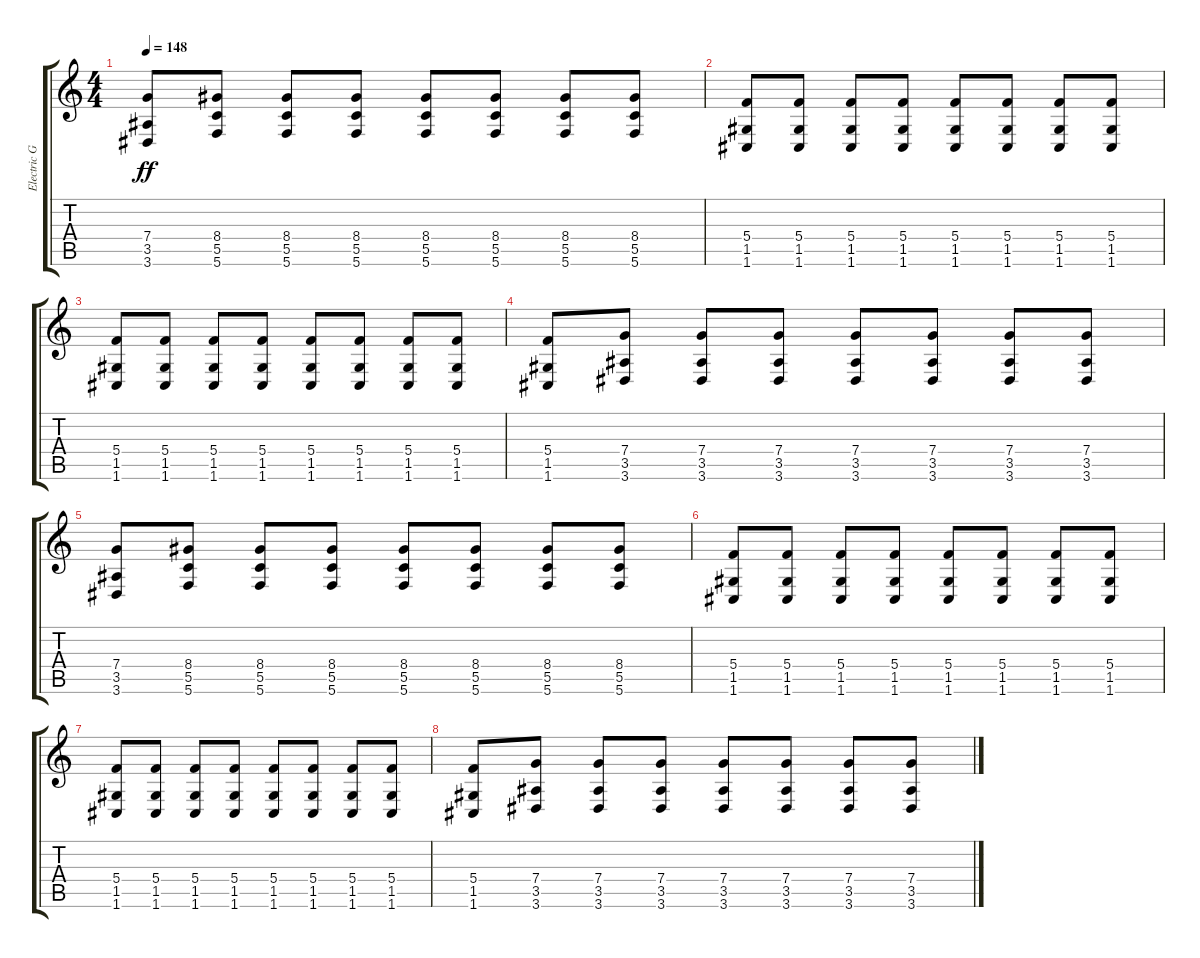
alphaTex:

\track ("Electric Guitar 2" "Electric G") {instrument overdrivenguitar}
\staff {score tabs}
\tuning (D4 A3 F3 C3 G2 C2) {hide}
\ts (4 4)
\tempo 148
\clef g2
\ks c
(7.4 3.5 3.6).8{dy ff} (8.4 5.5 5.6).8 (8.4 5.5 5.6).8 (8.4 5.5 5.6).8 (8.4 5.5 5.6).8 (8.4 5.5 5.6).8 (8.4 5.5 5.6).8 (8.4 5.5 5.6).8 |
(5.4 1.5 1.6).8 (5.4 1.5 1.6).8 (5.4 1.5 1.6).8 (5.4 1.5 1.6).8 (5.4 1.5 1.6).8 (5.4 1.5 1.6).8 (5.4 1.5 1.6).8 (5.4 1.5 1.6).8 |
(5.4 1.5 1.6).8 (5.4 1.5 1.6).8 (5.4 1.5 1.6).8 (5.4 1.5 1.6).8 (5.4 1.5 1.6).8 (5.4 1.5 1.6).8 (5.4 1.5 1.6).8 (5.4 1.5 1.6).8 |
(5.4 1.5 1.6).8 (7.4 3.5 3.6).8 (7.4 3.5 3.6).8 (7.4 3.5 3.6).8 (7.4 3.5 3.6).8 (7.4 3.5 3.6).8 (7.4 3.5 3.6).8 (7.4 3.5 3.6).8 |
(7.4 3.5 3.6).8 (8.4 5.5 5.6).8 (8.4 5.5 5.6).8 (8.4 5.5 5.6).8 (8.4 5.5 5.6).8 (8.4 5.5 5.6).8 (8.4 5.5 5.6).8 (8.4 5.5 5.6).8 |
(5.4 1.5 1.6).8 (5.4 1.5 1.6).8 (5.4 1.5 1.6).8 (5.4 1.5 1.6).8 (5.4 1.5 1.6).8 (5.4 1.5 1.6).8 (5.4 1.5 1.6).8 (5.4 1.5 1.6).8 |
(5.4 1.5 1.6).8 (5.4 1.5 1.6).8 (5.4 1.5 1.6).8 (5.4 1.5 1.6).8 (5.4 1.5 1.6).8 (5.4 1.5 1.6).8 (5.4 1.5 1.6).8 (5.4 1.5 1.6).8 |
(5.4 1.5 1.6).8 (7.4 3.5 3.6).8 (7.4 3.5 3.6).8 (7.4 3.5 3.6).8 (7.4 3.5 3.6).8 (7.4 3.5 3.6).8 (7.4 3.5 3.6).8 (7.4 3.5 3.6).8
